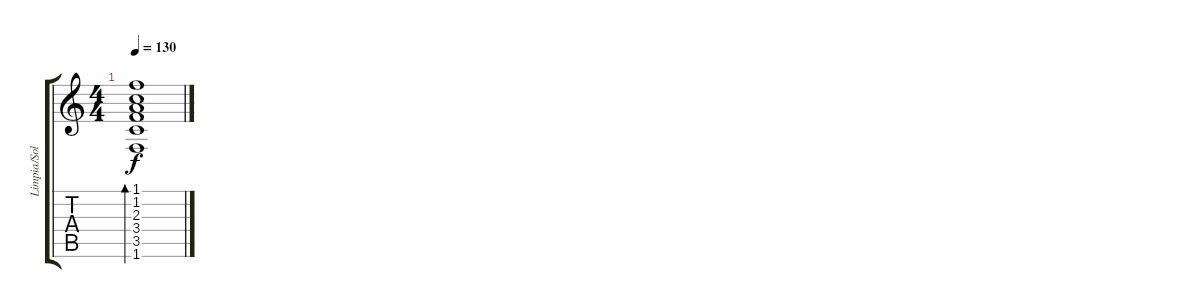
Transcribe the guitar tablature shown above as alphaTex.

\track ("Limpia/Solo" "Limpia/Sol") {instrument electricguitarjazz}
\staff {score tabs}
\tuning (E4 B3 G3 D3 A2 E2) {hide}
\ts (4 4)
\tempo 130
\clef g2
\ks c
(1.1 1.2 2.3 3.4 3.5 1.6).1{bd 240 dy f}
